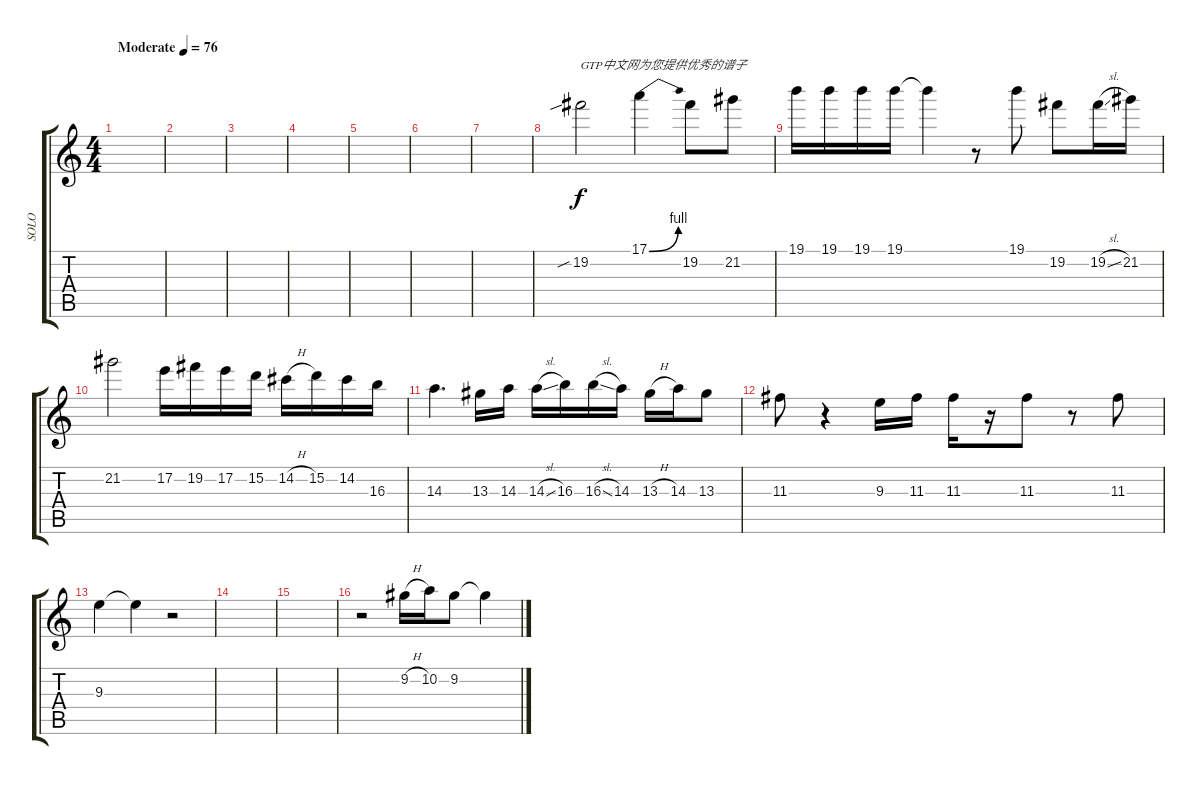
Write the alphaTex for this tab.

\track ("SOLO" "SOLO") {instrument distortionguitar}
\staff {score tabs}
\tuning (E4 B3 G3 D3 A2 E2) {hide}
\ts (4 4)
\tempo (76 "Moderate")
\clef g2
\ks c
|
|
|
|
|
|
|
19.2{sib}.2{txt "GTP中文网为您提供优秀的谱子"} 17.1{be (bend 0 0 60 4)}.4 19.2.8 21.2.8 |
19.1.16 19.1.16 19.1.16 19.1.16 19.1{t}.4 r.8 19.1.8 19.2.8 19.2{sl}.16 21.2.16 |
21.2.2 17.2.16 19.2.16 17.2.16 15.2.16 14.2{h}.16 15.2.16 14.2.16 16.3.16 |
14.3.4{d} 13.3.16 14.3.16 14.3{sl}.16 16.3.16 16.3{sl}.16 14.3.16 13.3{h}.16 14.3.16 13.3.8 |
11.3.8 r.4 9.3.16 11.3.16 11.3.16 r.16 11.3.8 r.8 11.3.8 |
9.3.4 9.3{t}.4 r.2 |
|
|
r.2 9.2{h}.16 10.2.16 9.2.8 9.2{t}.4
